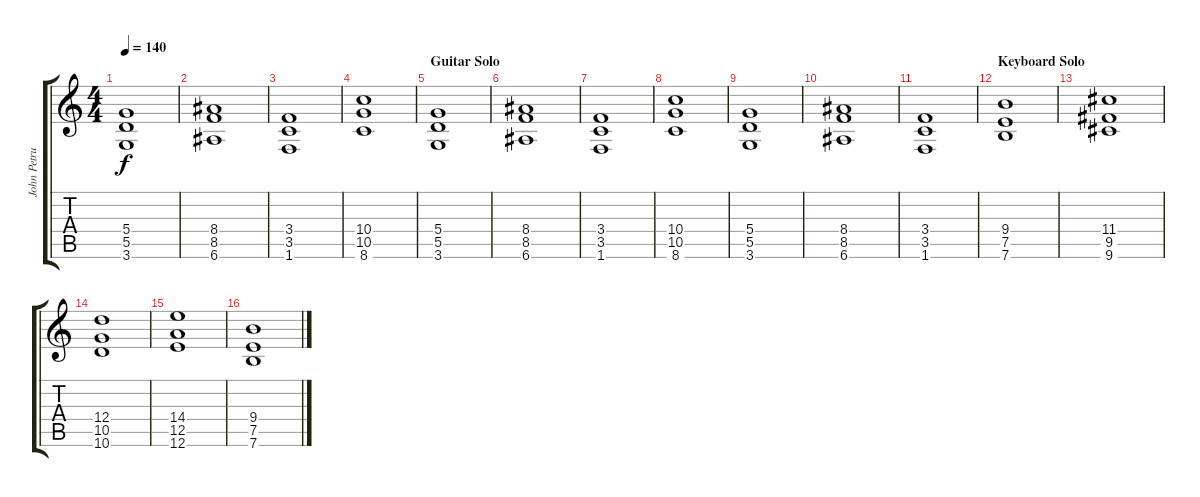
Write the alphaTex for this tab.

\track ("John Petrucci Rythm/Fill Guitar" "John Petru") {instrument distortionguitar}
\staff {score tabs}
\tuning (E4 B3 G3 D3 A2 E2) {hide}
\ts (4 4)
\tempo 140
\clef g2
\ks c
(5.4 5.5 3.6).1{dy f} |
(8.4 8.5 6.6).1 |
(3.4 3.5 1.6).1 |
(10.4 10.5 8.6).1 |
\section ("" "Guitar Solo")
(5.4 5.5 3.6).1 |
(8.4 8.5 6.6).1 |
(3.4 3.5 1.6).1 |
(10.4 10.5 8.6).1 |
(5.4 5.5 3.6).1 |
(8.4 8.5 6.6).1 |
(3.4 3.5 1.6).1 |
\section ("" "Keyboard Solo")
(9.4 7.5 7.6).1{volume 12} |
(11.4 9.5 9.6).1 |
(12.4 10.5 10.6).1 |
(14.4 12.5 12.6).1 |
(9.4 7.5 7.6).1
